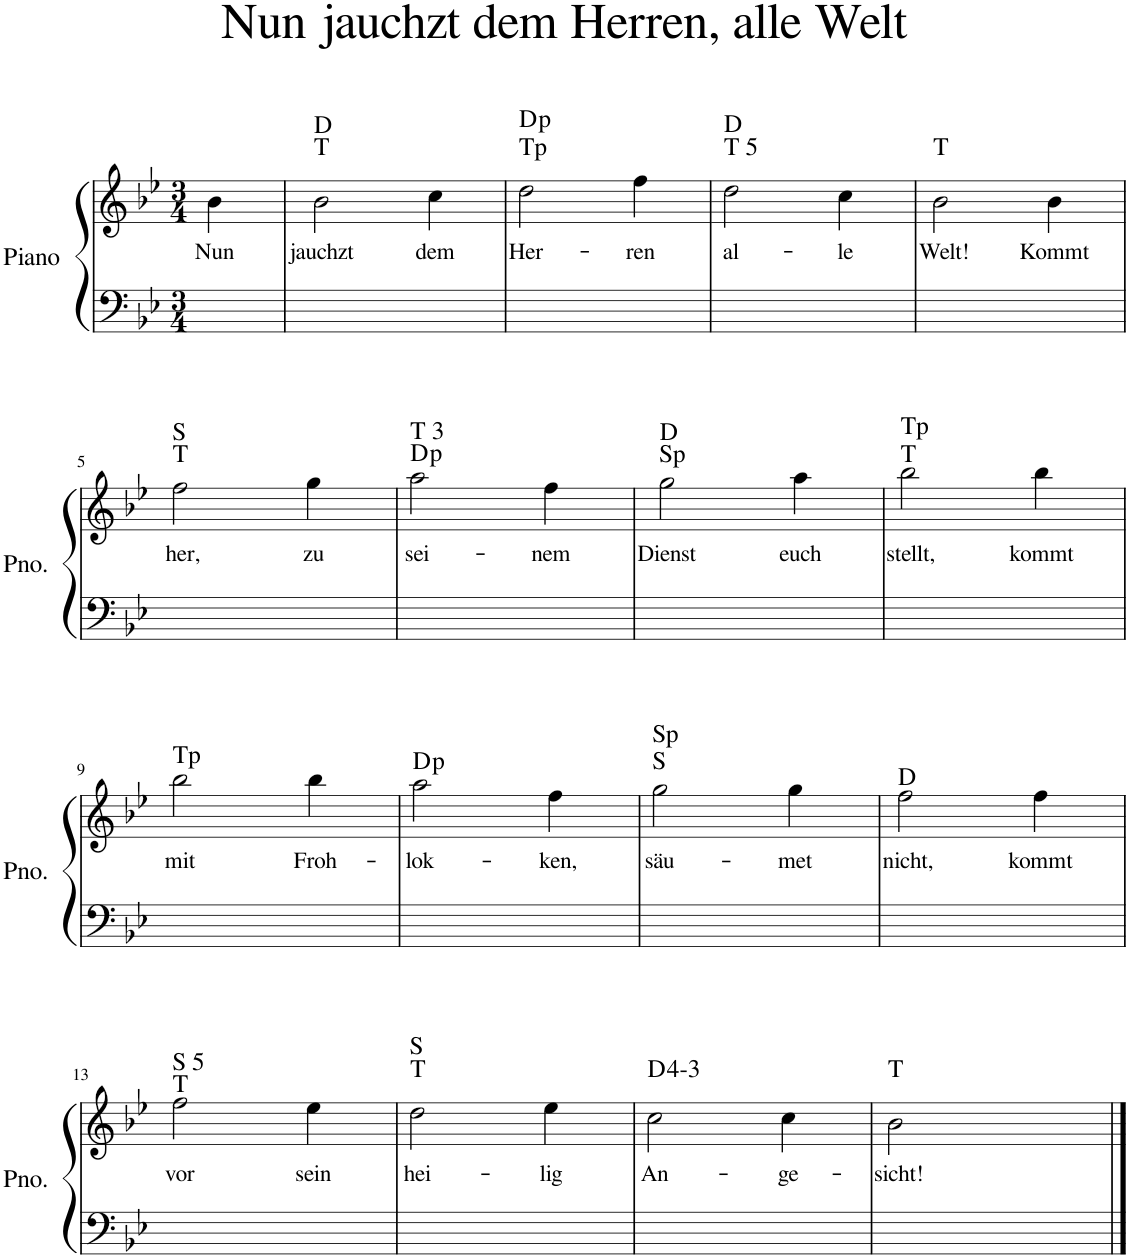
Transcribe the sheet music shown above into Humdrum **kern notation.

**kern	**kern	**text	**harte
*part1	*part1	*part1	*part1
*staff2	*staff1	*staff1	*
*I"Piano	*	*	*
*I'Pno.	*	*	*
*clefF4	*clefG2	*	*
*k[b-e-]	*k[b-e-]	*	*
*M3/4	*M3/4	*	*
=	=	=	=
!	!	!LO:LY:b	!
4ryy	4b-\	Nun	.
=1	=1	=1	=1
!	!	!LO:LY:b	!LO:H:n=1:kt=T
2.ryy	2b-\	jauchzt	N D:maj
!	!	!LO:LY:b	!
.	4cc\	dem	.
=2	=2	=2	=2
!	!	!LO:LY:b	!LO:H:n=1:kt=Tp
!	!	!	!LO:H:n=2:kt=p
2.ryy	2dd\	Her-	N .
!	!	!LO:LY:b	!
.	4ff\	-ren	.
=3	=3	=3	=3
!	!	!LO:LY:b	!LO:H:n=1:kt=T 5
2.ryy	2dd\	al-	N D:maj
!	!	!LO:LY:b	!
.	4cc\	-le	.
=4	=4	=4	=4
!	!	!LO:LY:b	!LO:H:kt=T
2.ryy	2b-\	Welt!	N
!	!	!LO:LY:b	!
.	4b-\	Kommt	.
!!LO:LB:g=z
=5	=5	=5	=5
!	!	!LO:LY:b	!LO:H:n=1:kt=T
!	!	!	!LO:H:n=2:kt=S
2.ryy	2ff\	her,	N N
!	!	!LO:LY:b	!
.	4gg\	zu	.
=6	=6	=6	=6
!	!	!LO:LY:b	!LO:H:n=1:kt=p
!	!	!	!LO:H:n=2:kt=T 3
2.ryy	2aa\	sei-	. N
!	!	!LO:LY:b	!
.	4ff\	-nem	.
=7	=7	=7	=7
!	!	!LO:LY:b	!LO:H:n=1:kt=Sp
2.ryy	2gg\	Dienst	N D:maj
!	!	!LO:LY:b	!
.	4aa\	euch	.
=8	=8	=8	=8
!	!	!LO:LY:b	!LO:H:n=1:kt=T
!	!	!	!LO:H:n=2:kt=Tp
2.ryy	2bb-\	stellt,	N N
!	!	!LO:LY:b	!
.	4bb-\	kommt	.
!!LO:LB:g=z
=9	=9	=9	=9
!	!	!LO:LY:b	!LO:H:kt=Tp
2.ryy	2bb-\	mit	N
!	!	!LO:LY:b	!
.	4bb-\	Froh-	.
=10	=10	=10	=10
!	!	!LO:LY:b	!LO:H:kt=p
2.ryy	2aa\	-lok-	.
!	!	!LO:LY:b	!
.	4ff\	-ken,	.
=11	=11	=11	=11
!	!	!LO:LY:b	!LO:H:n=1:kt=S
!	!	!	!LO:H:n=2:kt=Sp
2.ryy	2gg\	säu-	N N
!	!	!LO:LY:b	!
.	4gg\	-met	.
=12	=12	=12	=12
!	!	!LO:LY:b	!
2.ryy	2ff\	nicht,	D:maj
!	!	!LO:LY:b	!
.	4ff\	kommt	.
!!LO:LB:g=z
=13	=13	=13	=13
!	!	!LO:LY:b	!LO:H:n=1:kt=T
!	!	!	!LO:H:n=2:kt=S 5
2.ryy	2ff\	vor	N N
!	!	!LO:LY:b	!
.	4ee-\	sein	.
=14	=14	=14	=14
!	!	!LO:LY:b	!LO:H:n=1:kt=T
!	!	!	!LO:H:n=2:kt=S
2.ryy	2dd\	hei-	N N
!	!	!LO:LY:b	!
.	4ee-\	-lig	.
=15	=15	=15	=15
!	!	!LO:LY:b	!
2.ryy	2cc\	An-	D:maj(b3,4)
!	!	!LO:LY:b	!
.	4cc\	-ge-	.
=16	=16	=16	=16
!	!	!LO:LY:b	!LO:H:kt=T
2.ryy	2b-\	-sicht!	N
.	4ryy	.	.
==	==	==	==
*-	*-	*-	*-
